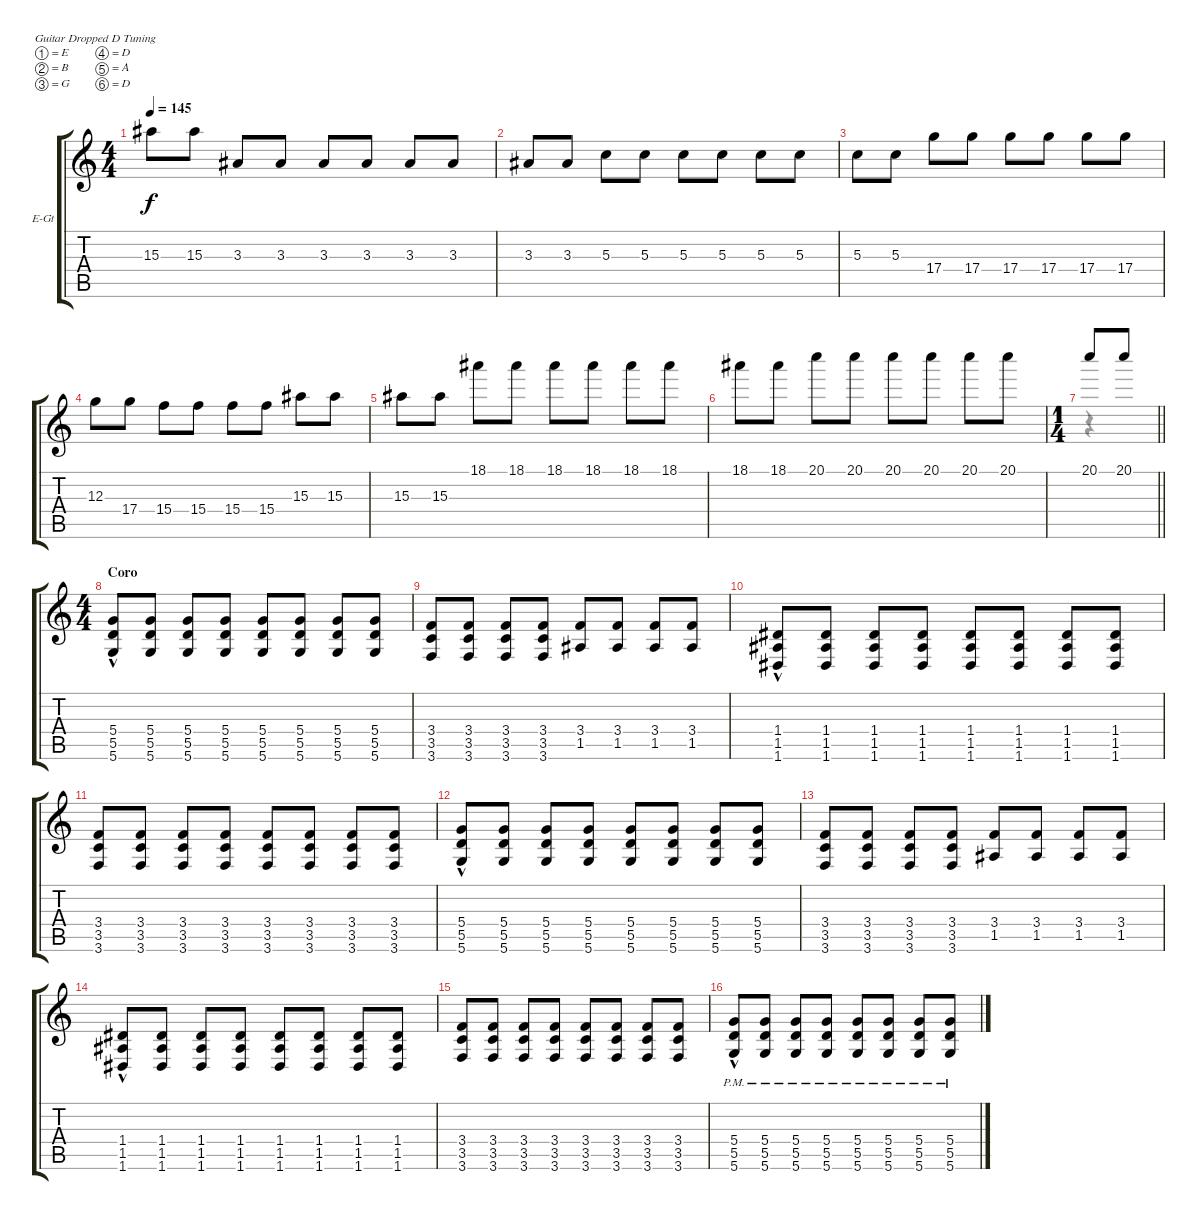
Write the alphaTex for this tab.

\bracketExtendMode groupsimilarinstruments
\firstSystemTrackNameOrientation horizontal
\otherSystemsTrackNameOrientation horizontal
\track ("Diego" "E-Gt") {instrument distortionguitar}
\staff {score tabs}
\tuning (E4 B3 G3 D3 A2 D2)
\voice
\ts (4 4)
\tempo 145
\clef g2
\ks c
15.3.8{dy f} 15.3.8 3.3.8 3.3.8 3.3.8 3.3.8 3.3.8 3.3.8 |
3.3.8 3.3.8 5.3.8 5.3.8 5.3.8 5.3.8 5.3.8 5.3.8 |
5.3.8 5.3.8 17.4.8 17.4.8 17.4.8 17.4.8 17.4.8 17.4.8 |
12.3.8 17.4.8 15.4.8 15.4.8 15.4.8 15.4.8 15.3.8 15.3.8 |
15.3.8 15.3.8 18.1.8 18.1.8 18.1.8 18.1.8 18.1.8 18.1.8 |
18.1.8 18.1.8 20.1.8 20.1.8 20.1.8 20.1.8 20.1.8 20.1.8 |
\ts (1 4)
\beaming (8 2)
\barLineRight lightlight
20.1.8 20.1.8 |
\ts (4 4)
\beaming (8 2 2 2 2)
\section ("" "Coro")
(5.4{hac} 5.5{hac} 5.6{hac}).8 (5.4 5.5 5.6).8 (5.4 5.5 5.6).8 (5.4 5.5 5.6).8 (5.4 5.5 5.6).8 (5.4 5.5 5.6).8 (5.4 5.5 5.6).8 (5.4 5.5 5.6).8 |
(3.4 3.5 3.6).8 (3.4 3.5 3.6).8 (3.4 3.5 3.6).8 (3.4 3.5 3.6).8 (3.4 1.5).8 (3.4 1.5).8 (3.4 1.5).8 (3.4 1.5).8 |
(1.4{hac} 1.5{hac} 1.6{hac}).8 (1.4 1.5 1.6).8 (1.4 1.5 1.6).8 (1.4 1.5 1.6).8 (1.4 1.5 1.6).8 (1.4 1.5 1.6).8 (1.4 1.5 1.6).8 (1.4 1.5 1.6).8 |
(3.4 3.5 3.6).8 (3.4 3.5 3.6).8 (3.4 3.5 3.6).8 (3.4 3.5 3.6).8 (3.4 3.5 3.6).8 (3.4 3.5 3.6).8 (3.4 3.5 3.6).8 (3.4 3.5 3.6).8 |
(5.4{hac} 5.5{hac} 5.6{hac}).8 (5.4 5.5 5.6).8 (5.4 5.5 5.6).8 (5.4 5.5 5.6).8 (5.4 5.5 5.6).8 (5.4 5.5 5.6).8 (5.4 5.5 5.6).8 (5.4 5.5 5.6).8 |
(3.4 3.5 3.6).8 (3.4 3.5 3.6).8 (3.4 3.5 3.6).8 (3.4 3.5 3.6).8 (3.4 1.5).8 (3.4 1.5).8 (3.4 1.5).8 (3.4 1.5).8 |
(1.4{hac} 1.5{hac} 1.6{hac}).8 (1.4 1.5 1.6).8 (1.4 1.5 1.6).8 (1.4 1.5 1.6).8 (1.4 1.5 1.6).8 (1.4 1.5 1.6).8 (1.4 1.5 1.6).8 (1.4 1.5 1.6).8 |
(3.4 3.5 3.6).8 (3.4 3.5 3.6).8 (3.4 3.5 3.6).8 (3.4 3.5 3.6).8 (3.4 3.5 3.6).8 (3.4 3.5 3.6).8 (3.4 3.5 3.6).8 (3.4 3.5 3.6).8 |
(5.4{hac pm} 5.5{hac pm} 5.6{hac pm}).8 (5.4{pm} 5.5{pm} 5.6{pm}).8 (5.4{pm} 5.5{pm} 5.6{pm}).8 (5.4{pm} 5.5{pm} 5.6{pm}).8 (5.4{pm} 5.5{pm} 5.6{pm}).8 (5.4{pm} 5.5{pm} 5.6{pm}).8 (5.4{pm} 5.5{pm} 5.6{pm}).8 (5.4{pm} 5.5{pm} 5.6{pm}).8
\voice
\clef g2
\ottava regular
\simile none
\ks c
|
|
|
|
|
|
\barLineRight lightlight
r.4{dy mf} |
|
|
|
|
|
|
|
|
